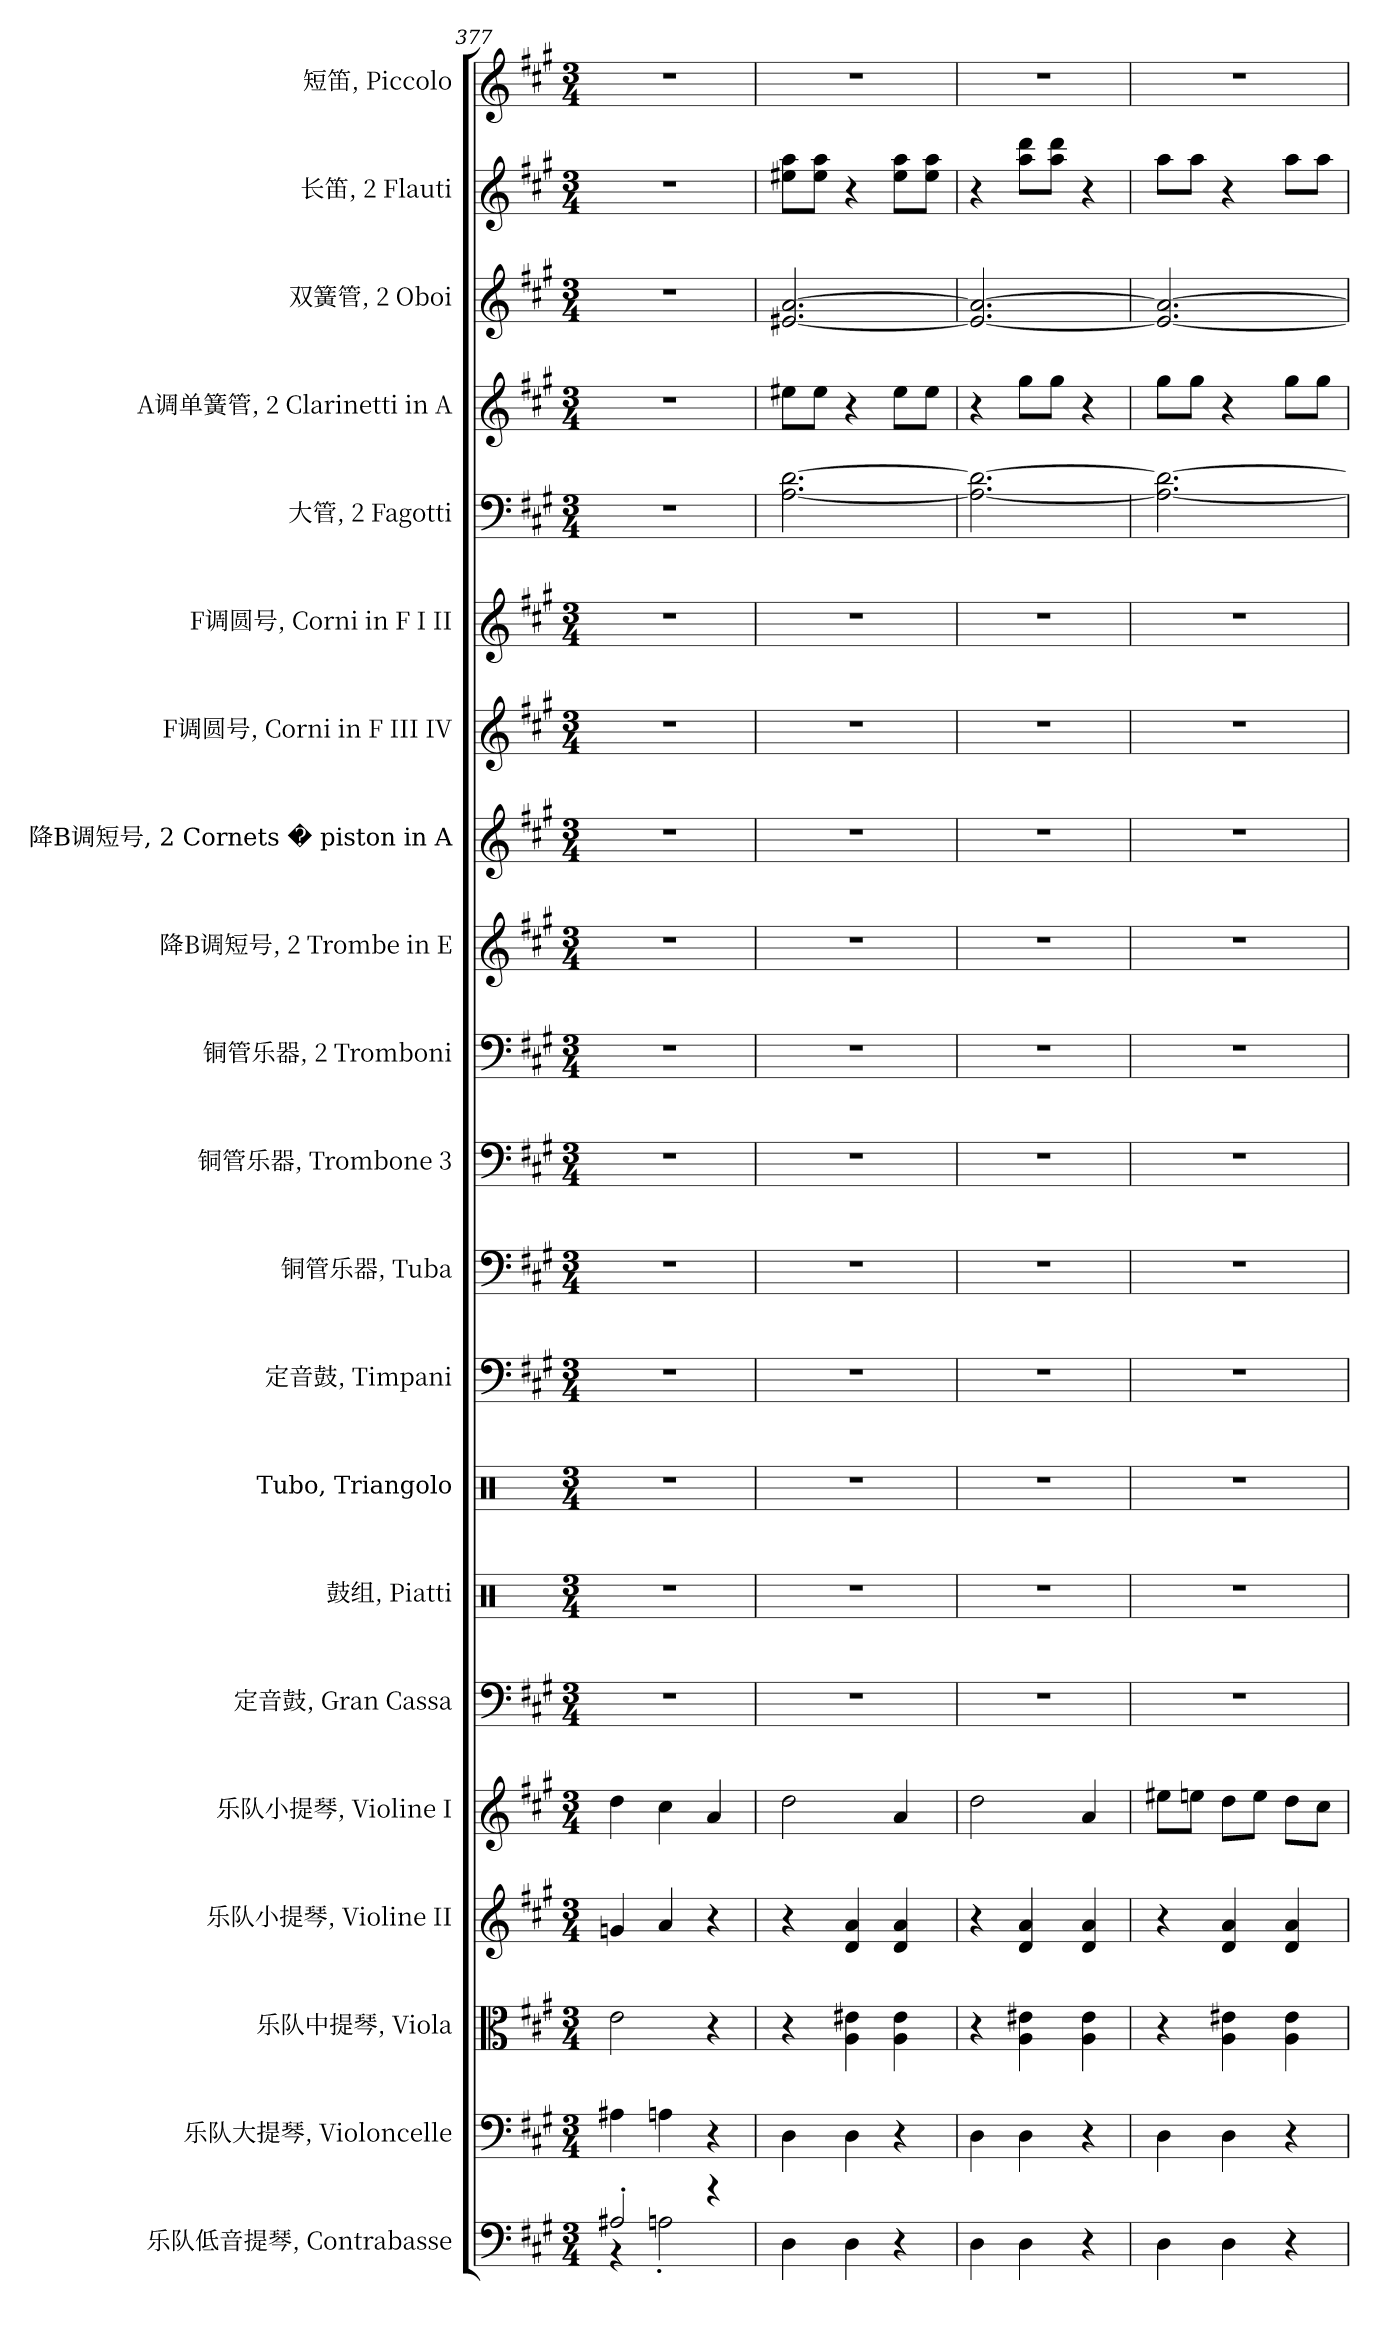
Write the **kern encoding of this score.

**kern	**kern	**kern	**kern	**kern	**kern	**kern	**kern	**kern	**kern	**kern	**kern	**kern	**kern	**kern	**kern	**kern	**kern	**kern	**kern	**kern
*part21	*part20	*part19	*part18	*part17	*part16	*part15	*part14	*part13	*part12	*part11	*part10	*part9	*part8	*part7	*part6	*part5	*part4	*part3	*part2	*part1
*staff21	*staff20	*staff19	*staff18	*staff17	*staff16	*staff15	*staff14	*staff13	*staff12	*staff11	*staff10	*staff9	*staff8	*staff7	*staff6	*staff5	*staff4	*staff3	*staff2	*staff1
*I"乐队低音提琴, Contrabasse	*I"乐队大提琴, Violoncelle	*I"乐队中提琴, Viola	*I"乐队小提琴, Violine II	*I"乐队小提琴, Violine I	*I"定音鼓, Gran Cassa	*I"鼓组, Piatti	*I"Tubo, Triangolo	*I"定音鼓, Timpani	*I"铜管乐器, Tuba	*I"铜管乐器, Trombone 3	*I"铜管乐器, 2 Tromboni	*I"降B调短号, 2 Trombe in E	*I"降B调短号, 2 Cornets � piston in A	*I"F调圆号, Corni in F III IV	*I"F调圆号, Corni in F I II	*I"大管, 2 Fagotti	*I"A调单簧管, 2 Clarinetti in A	*I"双簧管, 2 Oboi	*I"长笛, 2 Flauti	*I"短笛, Piccolo
*I'Cbs.	*	*	*	*	*	*	*I'Tu.	*I'Timp.	*	*	*	*	*I'B♭ Cnt.	*	*	*	*I'A Cl.	*I'Ob.	*I'Fl.	*I'Picc.
*clefF4	*clefF4	*clefC3	*clefG2	*clefG2	*clefF4	*clefX	*clefX	*clefF4	*clefF4	*clefF4	*clefF4	*clefG2	*clefG2	*clefG2	*clefG2	*clefF4	*clefG2	*clefG2	*clefG2	*clefG2
*ITrd7c12	*	*	*	*	*	*	*	*	*	*	*	*ITrd1c2	*ITrd1c2	*ITrd4c7	*ITrd4c7	*	*ITrd2c3	*	*	*ITrd-7c-12
*k[f#c#g#]	*k[f#c#g#]	*k[f#c#g#]	*k[f#c#g#]	*k[f#c#g#]	*k[f#c#g#]	*k[]	*k[]	*k[f#c#g#]	*k[f#c#g#]	*k[f#c#g#]	*k[f#c#g#]	*k[f#]	*k[f#]	*k[f#c#]	*k[f#c#]	*k[f#c#g#]	*k[f#c#g#d#a#e#]	*k[f#c#g#]	*k[f#c#g#]	*k[f#c#g#]
*M3/4	*M3/4	*M3/4	*M3/4	*M3/4	*M3/4	*M3/4	*M3/4	*M3/4	*M3/4	*M3/4	*M3/4	*M3/4	*M3/4	*M3/4	*M3/4	*M3/4	*M3/4	*M3/4	*M3/4	*M3/4
*MM180	*MM180	*MM180	*MM180	*MM180	*MM180	*MM180	*MM180	*MM180	*MM180	*MM180	*MM180	*MM180	*MM180	*MM180	*MM180	*MM180	*MM180	*MM180	*MM180	*MM180
=377	=377	=377	=377	=377	=377	=377	=377	=377	=377	=377	=377	=377	=377	=377	=377	=377	=377	=377	=377	=377
*^	*	*	*	*	*	*	*	*	*	*	*	*	*	*	*	*	*	*	*	*
2AA#X'/	4r	4A#X\	2e\	4gn/	4dd\	2.r	2.r	2.r	2.r	2.r	2.r	2.r	2.r	2.r	2.r	2.r	2.r	2.r	2.r	2.r	2.r
.	2AAn'\	4An\	.	4a/	4cc#\	.	.	.	.	.	.	.	.	.	.	.	.	.	.	.	.
4r	.	4r	4r	4r	4a/	.	.	.	.	.	.	.	.	.	.	.	.	.	.	.	.
*v	*v	*	*	*	*	*	*	*	*	*	*	*	*	*	*	*	*	*	*	*	*
!!LO:PB:g=z
=378	=378	=378	=378	=378	=378	=378	=378	=378	=378	=378	=378	=378	=378	=378	=378	=378	=378	=378	=378	=378
*	*	*	*	*	*	*	*	*	*	*	*	*	*	*	*	*	*	*	*	*MM200
4DD\	4D\	4r	4r	2dd\	2.r	2.r	2.r	2.r	2.r	2.r	2.r	2.r	2.r	2.r	2.r	[2.A\ [2.d\	8cc##X\L	[2.e#X/ [2.a/	8ee#X\ 8aa\L	2.r
.	.	.	.	.	.	.	.	.	.	.	.	.	.	.	.	.	8cc##\J	.	8ee#\ 8aa\J	.
4DD\	4D\	4A\ 4e#X\	4d/ 4a/	.	.	.	.	.	.	.	.	.	.	.	.	.	4r	.	4r	.
4r	4r	4A\ 4e#\	4d/ 4a/	4a/	.	.	.	.	.	.	.	.	.	.	.	.	8cc##\L	.	8ee#\ 8aa\L	.
.	.	.	.	.	.	.	.	.	.	.	.	.	.	.	.	.	8cc##\J	.	8ee#\ 8aa\J	.
=379	=379	=379	=379	=379	=379	=379	=379	=379	=379	=379	=379	=379	=379	=379	=379	=379	=379	=379	=379	=379
*	*	*	*	*	*	*	*	*	*	*	*	*	*	*	*	*	*	*	*	*MM200
4DD\	4D\	4r	4r	2dd\	2.r	2.r	2.r	2.r	2.r	2.r	2.r	2.r	2.r	2.r	2.r	2.A\_ 2.d\_	4r	2.e#/_ 2.a/_	4r	2.r
4DD\	4D\	4A\ 4e#X\	4d/ 4a/	.	.	.	.	.	.	.	.	.	.	.	.	.	8ee#\L	.	8aa\ 8ddd\L	.
.	.	.	.	.	.	.	.	.	.	.	.	.	.	.	.	.	8ee#\J	.	8aa\ 8ddd\J	.
4r	4r	4A\ 4e#\	4d/ 4a/	4a/	.	.	.	.	.	.	.	.	.	.	.	.	4r	.	4r	.
=380	=380	=380	=380	=380	=380	=380	=380	=380	=380	=380	=380	=380	=380	=380	=380	=380	=380	=380	=380	=380
*	*	*	*	*	*	*	*	*	*	*	*	*	*	*	*	*	*	*	*	*MM200
4DD\	4D\	4r	4r	8ee#X\L	2.r	2.r	2.r	2.r	2.r	2.r	2.r	2.r	2.r	2.r	2.r	2.A\_ 2.d\_	8ee#\L	2.e#/_ 2.a/_	8aa\L	2.r
.	.	.	.	8een\J	.	.	.	.	.	.	.	.	.	.	.	.	8ee#\J	.	8aa\J	.
4DD\	4D\	4A\ 4e#X\	4d/ 4a/	8dd\L	.	.	.	.	.	.	.	.	.	.	.	.	4r	.	4r	.
.	.	.	.	8ee\J	.	.	.	.	.	.	.	.	.	.	.	.	.	.	.	.
4r	4r	4A\ 4e#\	4d/ 4a/	8dd\L	.	.	.	.	.	.	.	.	.	.	.	.	8ee#\L	.	8aa\L	.
.	.	.	.	8cc#\J	.	.	.	.	.	.	.	.	.	.	.	.	8ee#\J	.	8aa\J	.
=	=	=	=	=	=	=	=	=	=	=	=	=	=	=	=	=	=	=	=	=
*-	*-	*-	*-	*-	*-	*-	*-	*-	*-	*-	*-	*-	*-	*-	*-	*-	*-	*-	*-	*-
